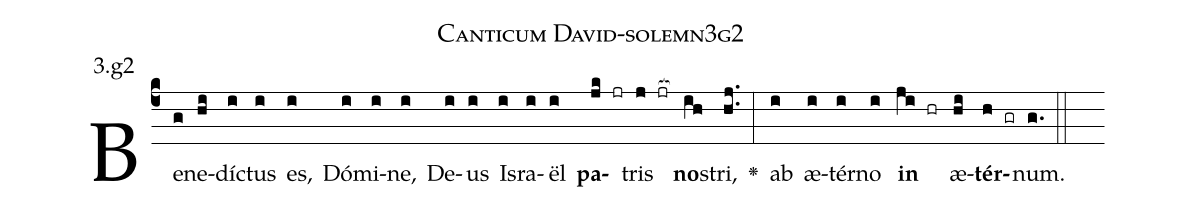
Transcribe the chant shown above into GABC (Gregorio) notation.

name: Canticum David-solemn3g2;
annotation: 3.g2;
%%
(c4)Be(g)ne(hi)dí(i)ctus(i) es,(i) Dó(i)mi(i)ne,(i) De(i)us(i) Is(i)ra(i)ël(i) <b>pa</b>(jk jr)tris(j jr[ocb:1{]) <b>no</b>(ih[ocb:0}])stri,(hj..) <v>\greheightstar</v>(:) ab(i) æ(i)tér(i)no(i) <b>in</b>(ji hr) æ(hi)<b>tér</b>(h gr)num.(g.) (::)


%E(i) u(i) o(ji) u(hi) a(h) e.(g.) (::)
